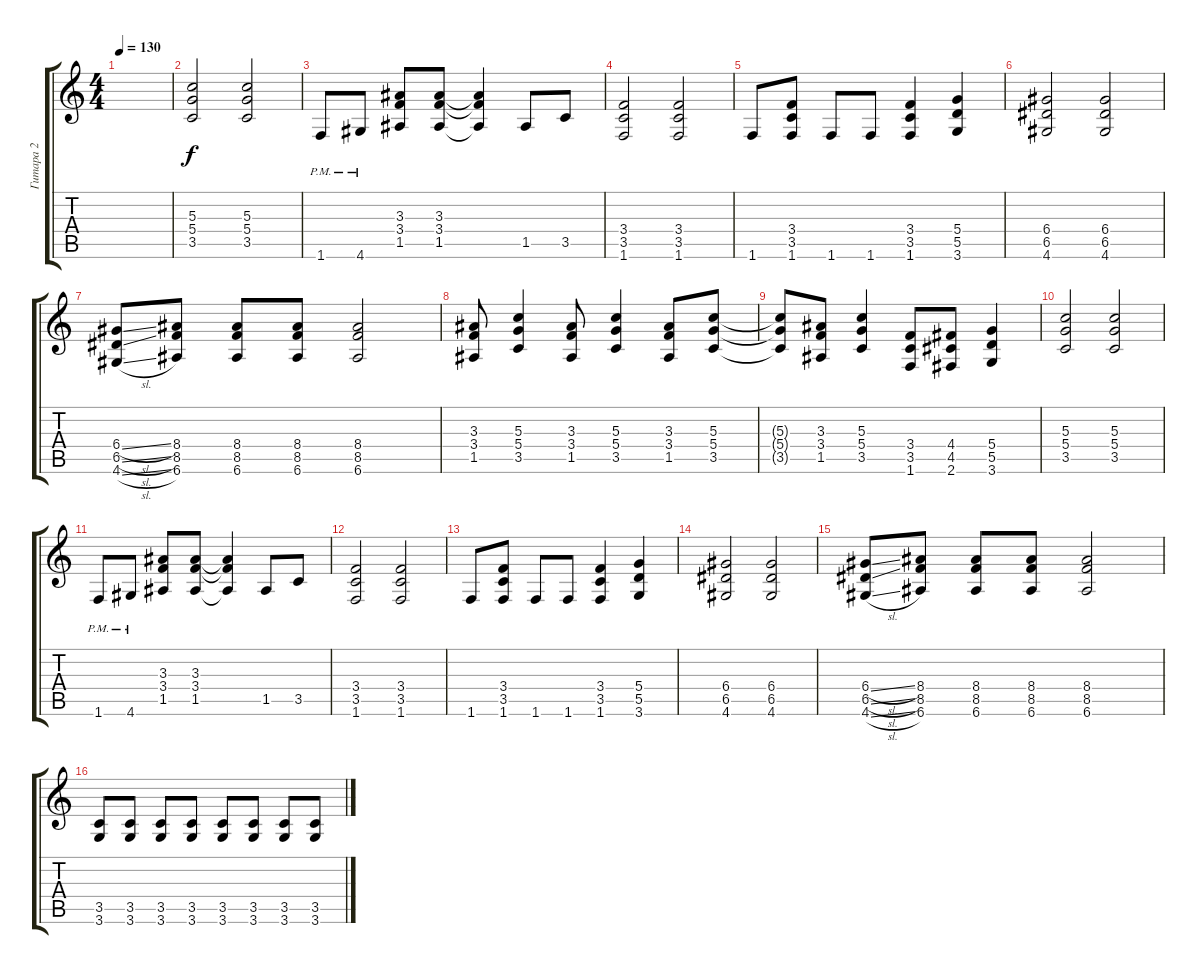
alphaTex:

\track ("Гитара 2" "Гитара 2") {instrument distortionguitar}
\staff {score tabs}
\tuning (E4 B3 G3 D3 A2 E2) {hide}
\ts (4 4)
\tempo 130
\clef g2
\ks c
|
(5.3 5.4 3.5).2 (5.3 5.4 3.5).2 |
1.6{pm}.8 4.6{pm}.8 (3.3 3.4 1.5).8 (3.3 3.4 1.5).8 (3.3{t} 3.4{t} 1.5{t}).4 1.5.8 3.5.8 |
(3.4 3.5 1.6).2 (3.4 3.5 1.6).2 |
1.6.8 (3.4 3.5 1.6).8 1.6.8 1.6.8 (3.4 3.5 1.6).4 (5.4 5.5 3.6).4 |
(6.4 6.5 4.6).2 (6.4 6.5 4.6).2 |
(6.4{sl} 6.5{sl} 4.6{sl}).8 (8.4 8.5 6.6).8 (8.4 8.5 6.6).8 (8.4 8.5 6.6).8 (8.4 8.5 6.6).2 |
(3.3 3.4 1.5).8 (5.3 5.4 3.5).4 (3.3 3.4 1.5).8 (5.3 5.4 3.5).4 (3.3 3.4 1.5).8 (5.3 5.4 3.5).8 |
(5.3{t} 5.4{t} 3.5{t}).8 (3.3 3.4 1.5).8 (5.3 5.4 3.5).4 (3.4 3.5 1.6).8 (4.4 4.5 2.6).8 (5.4 5.5 3.6).4 |
(5.3 5.4 3.5).2 (5.3 5.4 3.5).2 |
1.6{pm}.8 4.6{pm}.8 (3.3 3.4 1.5).8 (3.3 3.4 1.5).8 (3.3{t} 3.4{t} 1.5{t}).4 1.5.8 3.5.8 |
(3.4 3.5 1.6).2 (3.4 3.5 1.6).2 |
1.6.8 (3.4 3.5 1.6).8 1.6.8 1.6.8 (3.4 3.5 1.6).4 (5.4 5.5 3.6).4 |
(6.4 6.5 4.6).2 (6.4 6.5 4.6).2 |
(6.4{sl} 6.5{sl} 4.6{sl}).8 (8.4 8.5 6.6).8 (8.4 8.5 6.6).8 (8.4 8.5 6.6).8 (8.4 8.5 6.6).2 |
(3.5 3.6).8 (3.5 3.6).8 (3.5 3.6).8 (3.5 3.6).8 (3.5 3.6).8 (3.5 3.6).8 (3.5 3.6).8 (3.5 3.6).8
